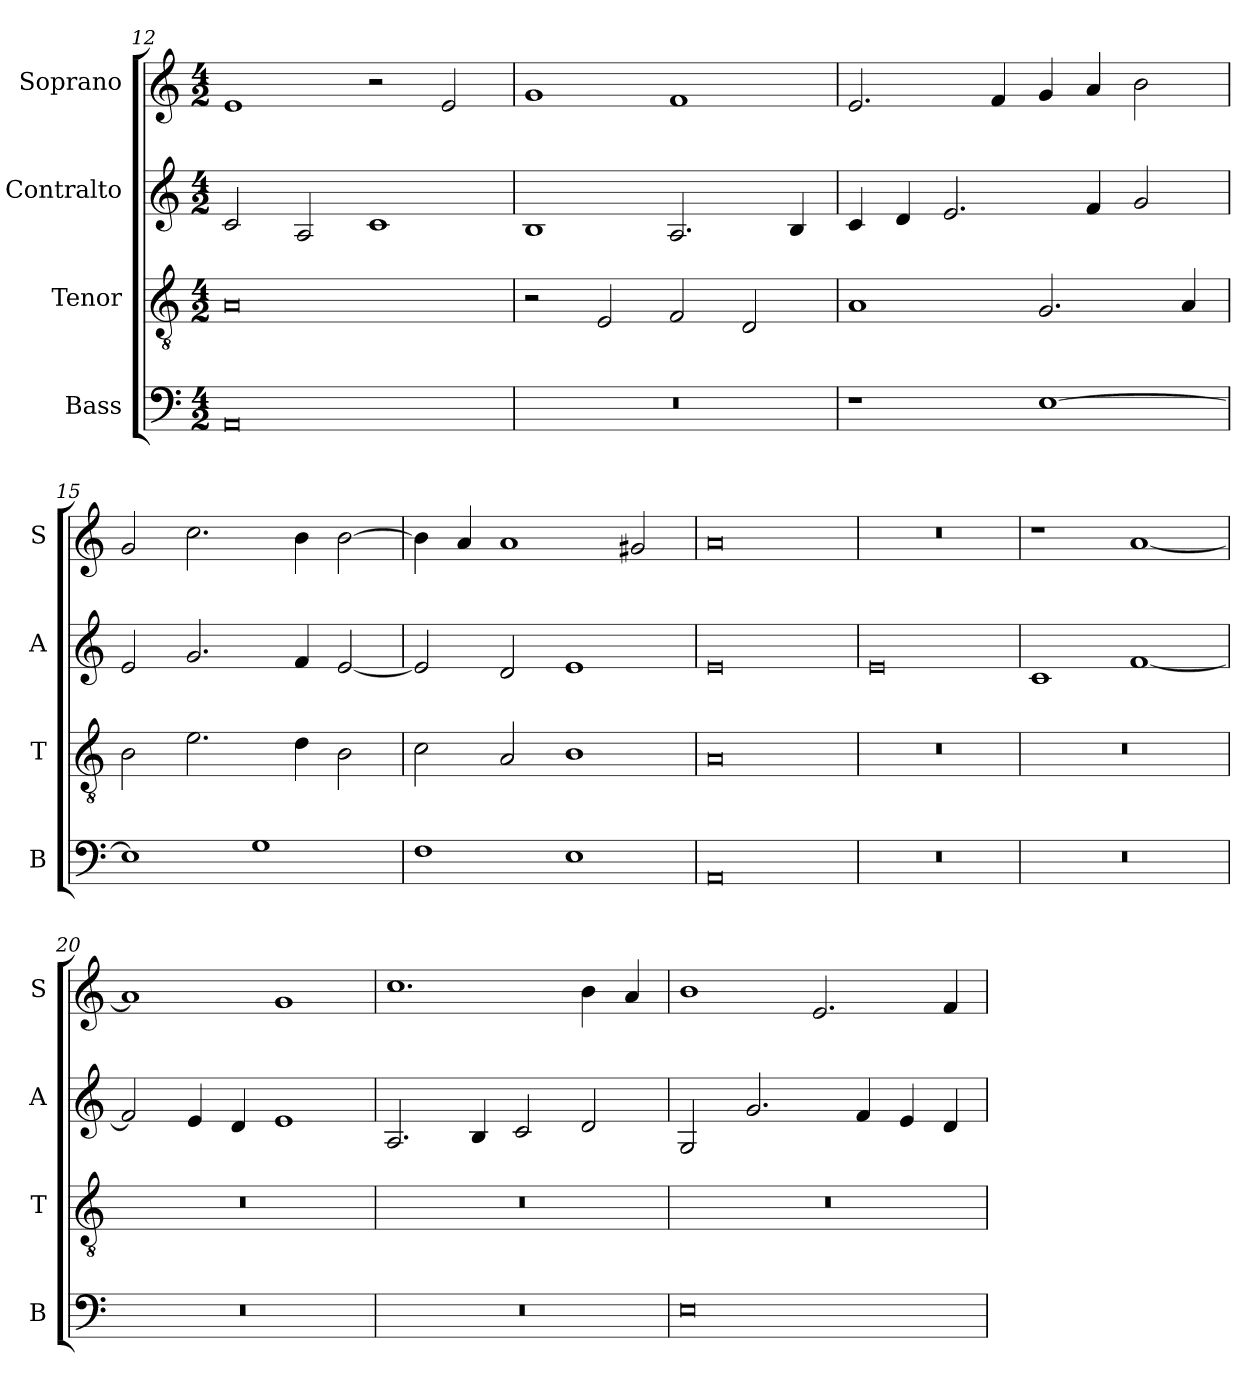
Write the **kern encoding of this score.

**kern	**kern	**kern	**kern
*part4	*part3	*part2	*part1
*staff4	*staff3	*staff2	*staff1
*I"Bass	*I"Tenor	*I"Contralto	*I"Soprano
*I'B	*I'T	*I'A	*I'S
*clefF4	*clefGv2	*clefG2	*clefG2
*k[]	*k[]	*k[]	*k[]
*E:phr	*E:phr	*E:phr	*E:phr
*M4/2	*M4/2	*M4/2	*M4/2
=12	=12	=12	=12
0AA	0A	2c	1e
.	.	2A	.
.	.	1c	2r
.	.	.	2e
=13	=13	=13	=13
0r	2r	1B	1g
.	2E	.	.
.	2F	2.A	1f
.	2D	.	.
.	.	4B	.
=14	=14	=14	=14
1r	1A	4c	2.e
.	.	4d	.
.	.	2.e	.
.	.	.	4f
[1E	2.G	.	4g
.	.	4f	4a
.	.	2g	2b
.	4A	.	.
=15	=15	=15	=15
1E]	2B	2e	2g
.	2.e	2.g	2.cc
1G	.	.	.
.	4d	4f	4b
.	2B	[2e	[2b
=16	=16	=16	=16
1F	2c	2e]	4b]
.	.	.	4a
.	2A	2d	1a
1E	1B	1e	.
.	.	.	2g#X
=17	=17	=17	=17
0AA	0A	0e	0a
=18	=18	=18	=18
0r	0r	0e	0r
=19	=19	=19	=19
0r	0r	1c	1r
.	.	[1f	[1a
=20	=20	=20	=20
0r	0r	2f]	1a]
.	.	4e	.
.	.	4d	.
.	.	1e	1g
=21	=21	=21	=21
0r	0r	2.A	1.cc
.	.	4B	.
.	.	2c	.
.	.	2d	4b
.	.	.	4a
=22	=22	=22	=22
0E	0r	2G	1b
.	.	2.g	.
.	.	.	2.e
.	.	4f	.
.	.	4e	.
.	.	4d	4f
=	=	=	=
*-	*-	*-	*-
